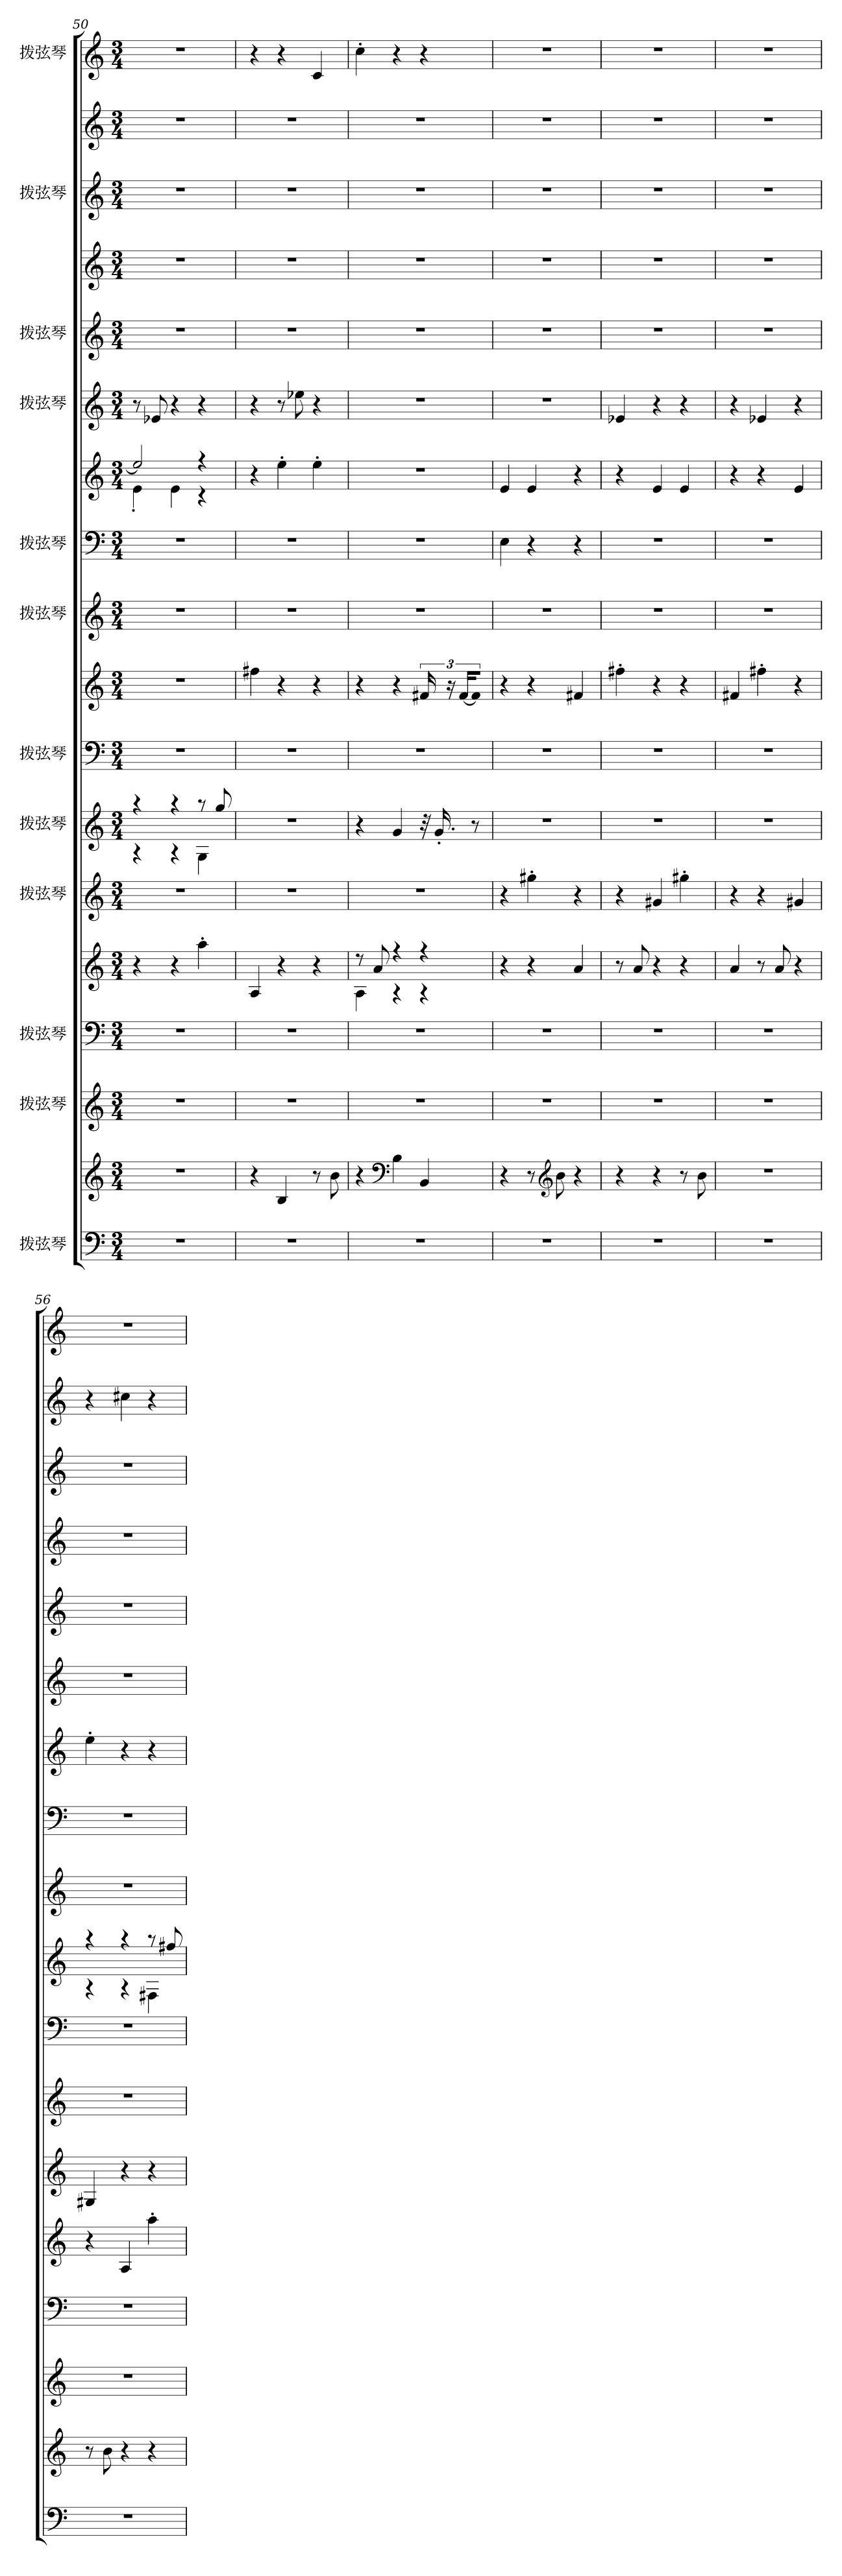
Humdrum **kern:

**kern	**kern	**kern	**kern	**kern	**kern	**kern	**kern	**kern	**kern	**kern	**kern	**kern	**kern	**kern	**kern	**kern	**kern
*part12	*part12	*part11	*part10	*part10	*part9	*part8	*part7	*part7	*part6	*part5	*part5	*part4	*part3	*part3	*part2	*part2	*part1
*staff18	*staff17	*staff16	*staff15	*staff14	*staff13	*staff12	*staff11	*staff10	*staff9	*staff8	*staff7	*staff6	*staff5	*staff4	*staff3	*staff2	*staff1
*I"拨弦琴	*	*I"拨弦琴	*I"拨弦琴	*	*I"拨弦琴	*I"拨弦琴	*I"拨弦琴	*	*I"拨弦琴	*I"拨弦琴	*	*I"拨弦琴	*I"拨弦琴	*	*I"拨弦琴	*	*I"拨弦琴
*clefF4	*clefG2	*clefG2	*clefF4	*clefG2	*clefG2	*clefG2	*clefF4	*clefG2	*clefG2	*clefF4	*clefG2	*clefG2	*clefG2	*clefG2	*clefG2	*clefG2	*clefG2
*k[]	*k[]	*k[]	*k[]	*k[]	*k[]	*k[]	*k[]	*k[]	*k[]	*k[]	*k[]	*k[]	*k[]	*k[]	*k[]	*k[]	*k[]
*M3/4	*M3/4	*M3/4	*M3/4	*M3/4	*M3/4	*M3/4	*M3/4	*M3/4	*M3/4	*M3/4	*M3/4	*M3/4	*M3/4	*M3/4	*M3/4	*M3/4	*M3/4
=50	=50	=50	=50	=50	=50	=50	=50	=50	=50	=50	=50	=50	=50	=50	=50	=50	=50
*	*	*	*	*	*	*^	*	*	*	*	*^	*	*	*	*	*	*
2.r	2.r	2.r	2.r	4r	2.r	4r	4r	2.r	2.r	2.r	2.r	2ee/]	4e'\	8r	2.r	2.r	2.r	2.r	2.r
.	.	.	.	.	.	.	.	.	.	.	.	.	.	8e-X/	.	.	.	.	.
.	.	.	.	4r	.	4r	4r	.	.	.	.	.	4e\	4r	.	.	.	.	.
.	.	.	.	4aa'\	.	8r	4G\	.	.	.	.	4r	4r	4r	.	.	.	.	.
.	.	.	.	.	.	8gg/	.	.	.	.	.	.	.	.	.	.	.	.	.
*	*	*	*	*	*	*v	*v	*	*	*	*	*v	*v	*	*	*	*	*	*
=51	=51	=51	=51	=51	=51	=51	=51	=51	=51	=51	=51	=51	=51	=51	=51	=51	=51
2.r	4r	2.r	2.r	4A/	2.r	2.r	2.r	4ff#X\	2.r	2.r	4r	4r	2.r	2.r	2.r	2.r	4r
.	4B/	.	.	4r	.	.	.	4r	.	.	4ee'\	8r	.	.	.	.	4r
.	.	.	.	.	.	.	.	.	.	.	.	8ee-X\	.	.	.	.	.
.	8r	.	.	4r	.	.	.	4r	.	.	4ee'\	4r	.	.	.	.	4c/
.	8b\	.	.	.	.	.	.	.	.	.	.	.	.	.	.	.	.
!!LO:PB:g=z
=52	=52	=52	=52	=52	=52	=52	=52	=52	=52	=52	=52	=52	=52	=52	=52	=52	=52
*	*	*	*	*^	*	*	*	*	*	*	*	*	*	*	*	*	*
2.r	4r	2.r	2.r	8r	4A\	2.r	4r	2.r	4r	2.r	2.r	2.r	2.r	2.r	2.r	2.r	2.r	4cc'\
.	.	.	.	8a/	.	.	.	.	.	.	.	.	.	.	.	.	.	.
*	*clefF4	*	*	*	*	*	*	*	*	*	*	*	*	*	*	*	*	*
.	4B\	.	.	4r	4r	.	4g/	.	4r	.	.	.	.	.	.	.	.	4r
.	4BB/	.	.	4r	4r	.	32r	.	24f#X/	.	.	.	.	.	.	.	.	4r
.	.	.	.	.	.	.	16.g'/	.	.	.	.	.	.	.	.	.	.	.
.	.	.	.	.	.	.	.	.	24r	.	.	.	.	.	.	.	.	.
.	.	.	.	.	.	.	.	.	[24f#/KL	.	.	.	.	.	.	.	.	.
.	.	.	.	.	.	.	8r	.	8f#/J]	.	.	.	.	.	.	.	.	.
*	*	*	*	*v	*v	*	*	*	*	*	*	*	*	*	*	*	*	*
=53	=53	=53	=53	=53	=53	=53	=53	=53	=53	=53	=53	=53	=53	=53	=53	=53	=53
2.r	4r	2.r	2.r	4r	4r	2.r	2.r	4r	2.r	4E\	4e/	2.r	2.r	2.r	2.r	2.r	2.r
.	8r	.	.	4r	4gg#X'\	.	.	4r	.	4r	4e/	.	.	.	.	.	.
*	*clefG2	*	*	*	*	*	*	*	*	*	*	*	*	*	*	*	*
.	8b\	.	.	.	.	.	.	.	.	.	.	.	.	.	.	.	.
.	4r	.	.	4a/	4r	.	.	4f#X/	.	4r	4r	.	.	.	.	.	.
=54	=54	=54	=54	=54	=54	=54	=54	=54	=54	=54	=54	=54	=54	=54	=54	=54	=54
2.r	4r	2.r	2.r	8r	4r	2.r	2.r	4ff#X'\	2.r	2.r	4r	4e-X/	2.r	2.r	2.r	2.r	2.r
.	.	.	.	8a/	.	.	.	.	.	.	.	.	.	.	.	.	.
.	4r	.	.	4r	4g#X/	.	.	4r	.	.	4e/	4r	.	.	.	.	.
.	8r	.	.	4r	4gg#X'\	.	.	4r	.	.	4e/	4r	.	.	.	.	.
.	8b\	.	.	.	.	.	.	.	.	.	.	.	.	.	.	.	.
=55	=55	=55	=55	=55	=55	=55	=55	=55	=55	=55	=55	=55	=55	=55	=55	=55	=55
2.r	2.r	2.r	2.r	4a/	4r	2.r	2.r	4f#X/	2.r	2.r	4r	4r	2.r	2.r	2.r	2.r	2.r
.	.	.	.	8r	4r	.	.	4ff#X'\	.	.	4r	4e-X/	.	.	.	.	.
.	.	.	.	8a/	.	.	.	.	.	.	.	.	.	.	.	.	.
.	.	.	.	4r	4g#X/	.	.	4r	.	.	4e/	4r	.	.	.	.	.
=56	=56	=56	=56	=56	=56	=56	=56	=56	=56	=56	=56	=56	=56	=56	=56	=56	=56
*	*	*	*	*	*	*	*	*^	*	*	*	*	*	*	*	*	*
2.r	8r	2.r	2.r	4r	4G#X/	2.r	2.r	4r	4r	2.r	2.r	4ee'\	2.r	2.r	2.r	2.r	4r	2.r
.	8b\	.	.	.	.	.	.	.	.	.	.	.	.	.	.	.	.	.
.	4r	.	.	4A/	4r	.	.	4r	4r	.	.	4r	.	.	.	.	4cc#X\	.
.	4r	.	.	4aa'\	4r	.	.	8r	4F#X\	.	.	4r	.	.	.	.	4r	.
.	.	.	.	.	.	.	.	8ff#X/	.	.	.	.	.	.	.	.	.	.
*	*	*	*	*	*	*	*	*v	*v	*	*	*	*	*	*	*	*	*
=	=	=	=	=	=	=	=	=	=	=	=	=	=	=	=	=	=
*-	*-	*-	*-	*-	*-	*-	*-	*-	*-	*-	*-	*-	*-	*-	*-	*-	*-
